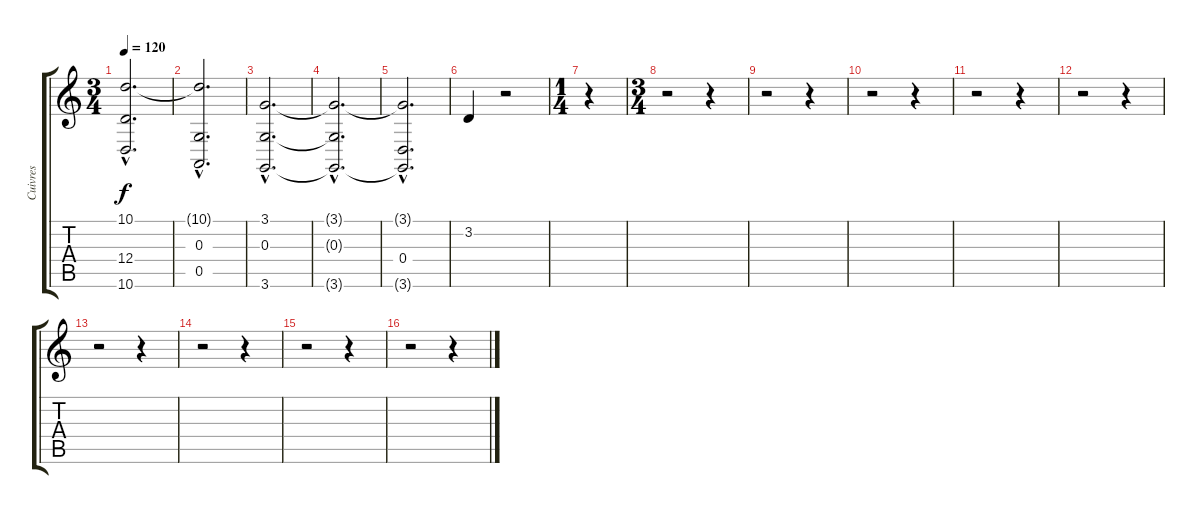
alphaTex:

\track ("Cuivres" "Cuivres") {instrument trumpet}
\staff {score tabs}
\tuning (E4 B3 G3 D3 A2 E2) {hide}
\ts (3 4)
\tempo 120
\clef g2
\ks c
(10.1{hac t} 12.4{hac t} 10.6{hac t}).2{d dy f} |
(10.1{hac t} 0.3{hac} 0.5{hac}).2{d} |
(3.1{hac} 0.3{hac} 3.6{hac}).2{d} |
(3.1{hac t} 0.3{hac t} 3.6{hac t}).2{d} |
(3.1{hac t} 0.4{hac} 3.6{hac t}).2{d} |
3.2.4 r.2 |
\ts (1 4)
r.4 |
\ts (3 4)
r.2 r.4 |
r.2 r.4 |
r.2 r.4 |
r.2 r.4 |
r.2 r.4 |
r.2 r.4 |
r.2 r.4 |
r.2 r.4 |
r.2 r.4
